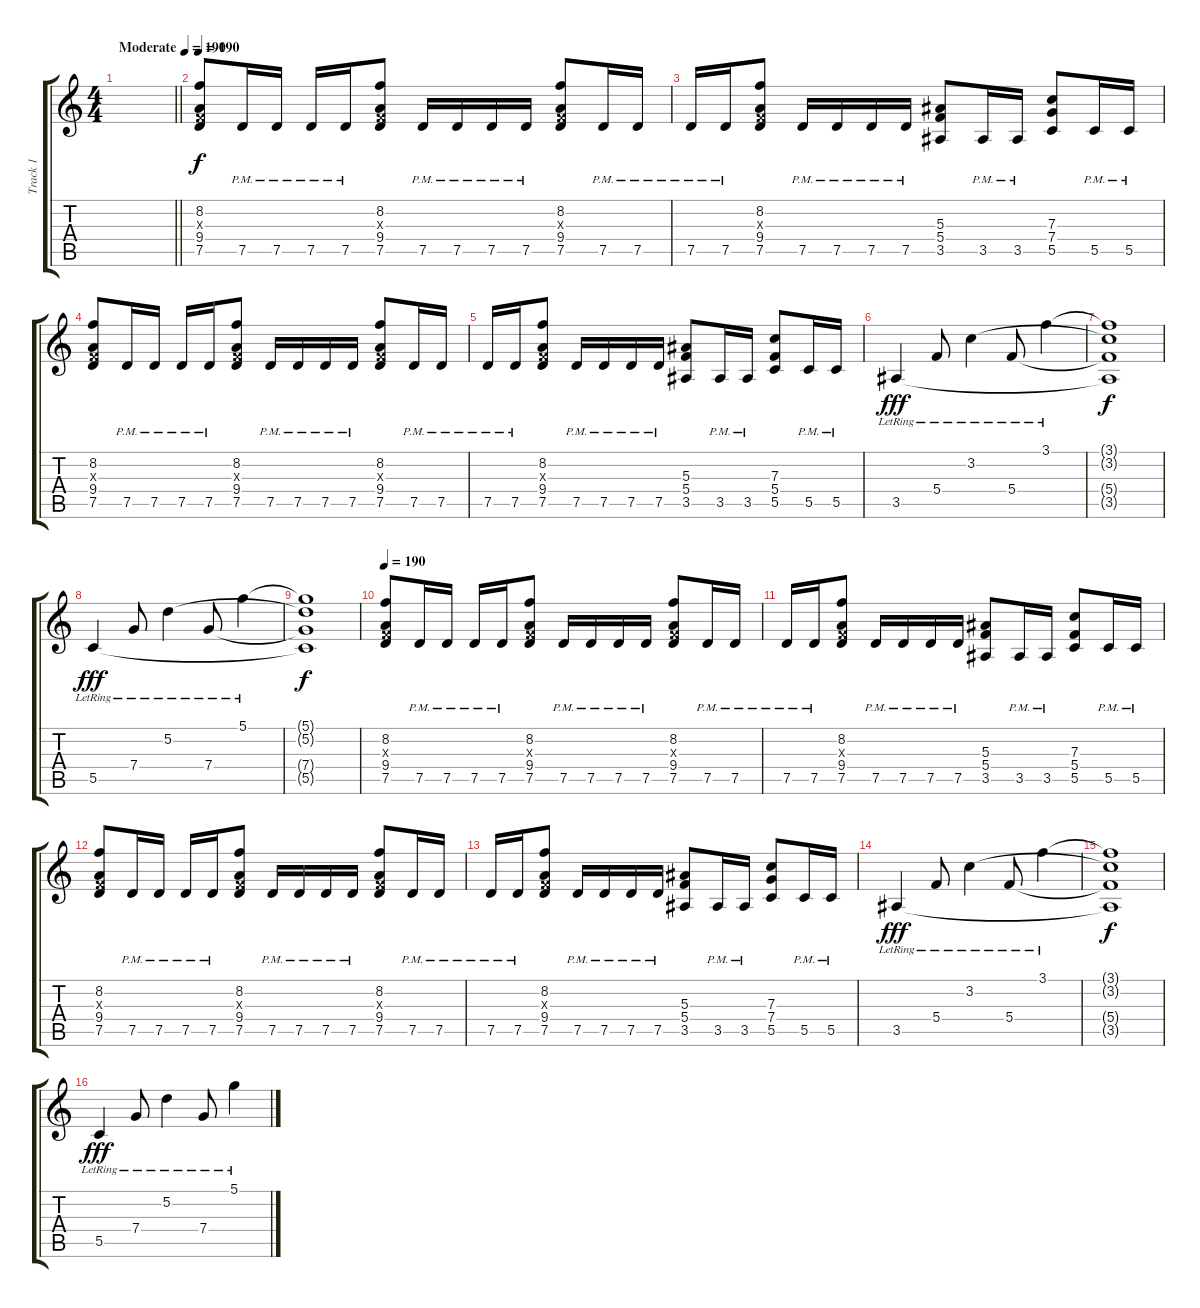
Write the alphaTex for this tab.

\track ("Track 1" "Track 1") {instrument distortionguitar}
\staff {score tabs}
\tuning (D4 A3 F3 C3 G2 C2) {hide}
\ts (4 4)
\tempo (190 "Moderate")
\tempo 210
\tempo (190 "Moderate")
\clef g2
\barLineRight lightlight
\ks c
|
\tempo 190
(8.2 0.3{x} 9.4 7.5).8 7.5{pm}.16 7.5{pm}.16 7.5{pm}.16 7.5{pm}.16 (8.2 0.3{x} 9.4 7.5).8 7.5{pm}.16 7.5{pm}.16 7.5{pm}.16 7.5{pm}.16 (8.2 0.3{x} 9.4 7.5).8 7.5{pm}.16 7.5{pm}.16 |
7.5{pm}.16 7.5{pm}.16 (8.2 0.3{x} 9.4 7.5).8 7.5{pm}.16 7.5{pm}.16 7.5{pm}.16 7.5{pm}.16 (5.3 5.4 3.5).8 3.5{pm}.16 3.5{pm}.16 (7.3 7.4 5.5).8 5.5{pm}.16 5.5{pm}.16 |
(8.2 0.3{x} 9.4 7.5).8 7.5{pm}.16 7.5{pm}.16 7.5{pm}.16 7.5{pm}.16 (8.2 0.3{x} 9.4 7.5).8 7.5{pm}.16 7.5{pm}.16 7.5{pm}.16 7.5{pm}.16 (8.2 0.3{x} 9.4 7.5).8 7.5{pm}.16 7.5{pm}.16 |
7.5{pm}.16 7.5{pm}.16 (8.2 0.3{x} 9.4 7.5).8 7.5{pm}.16 7.5{pm}.16 7.5{pm}.16 7.5{pm}.16 (5.3 5.4 3.5).8 3.5{pm}.16 3.5{pm}.16 (7.3 5.4 5.5).8 5.5{pm}.16 5.5{pm}.16 |
3.5{lr}.4{dy fff} 5.4{lr}.8 3.2{lr}.4 5.4{lr}.8 3.1{lr}.4 |
(3.1{t} 3.2{t} 5.4{t} 3.5{t}).1{dy f} |
5.5{lr}.4{dy fff} 7.4{lr}.8 5.2{lr}.4 7.4{lr}.8 5.1{lr}.4 |
(5.1{t} 5.2{t} 7.4{t} 5.5{t}).1{dy f} |
\tempo 190
(8.2 0.3{x} 9.4 7.5).8 7.5{pm}.16 7.5{pm}.16 7.5{pm}.16 7.5{pm}.16 (8.2 0.3{x} 9.4 7.5).8 7.5{pm}.16 7.5{pm}.16 7.5{pm}.16 7.5{pm}.16 (8.2 0.3{x} 9.4 7.5).8 7.5{pm}.16 7.5{pm}.16 |
7.5{pm}.16 7.5{pm}.16 (8.2 0.3{x} 9.4 7.5).8 7.5{pm}.16 7.5{pm}.16 7.5{pm}.16 7.5{pm}.16 (5.3 5.4 3.5).8 3.5{pm}.16 3.5{pm}.16 (7.3 5.4 5.5).8 5.5{pm}.16 5.5{pm}.16 |
(8.2 0.3{x} 9.4 7.5).8 7.5{pm}.16 7.5{pm}.16 7.5{pm}.16 7.5{pm}.16 (8.2 0.3{x} 9.4 7.5).8 7.5{pm}.16 7.5{pm}.16 7.5{pm}.16 7.5{pm}.16 (8.2 0.3{x} 9.4 7.5).8 7.5{pm}.16 7.5{pm}.16 |
7.5{pm}.16 7.5{pm}.16 (8.2 0.3{x} 9.4 7.5).8 7.5{pm}.16 7.5{pm}.16 7.5{pm}.16 7.5{pm}.16 (5.3 5.4 3.5).8 3.5{pm}.16 3.5{pm}.16 (7.3 7.4 5.5).8 5.5{pm}.16 5.5{pm}.16 |
3.5{lr}.4{dy fff} 5.4{lr}.8 3.2{lr}.4 5.4{lr}.8 3.1{lr}.4 |
(3.1{t} 3.2{t} 5.4{t} 3.5{t}).1{dy f} |
5.5{lr}.4{dy fff} 7.4{lr}.8 5.2{lr}.4 7.4{lr}.8 5.1{lr}.4
